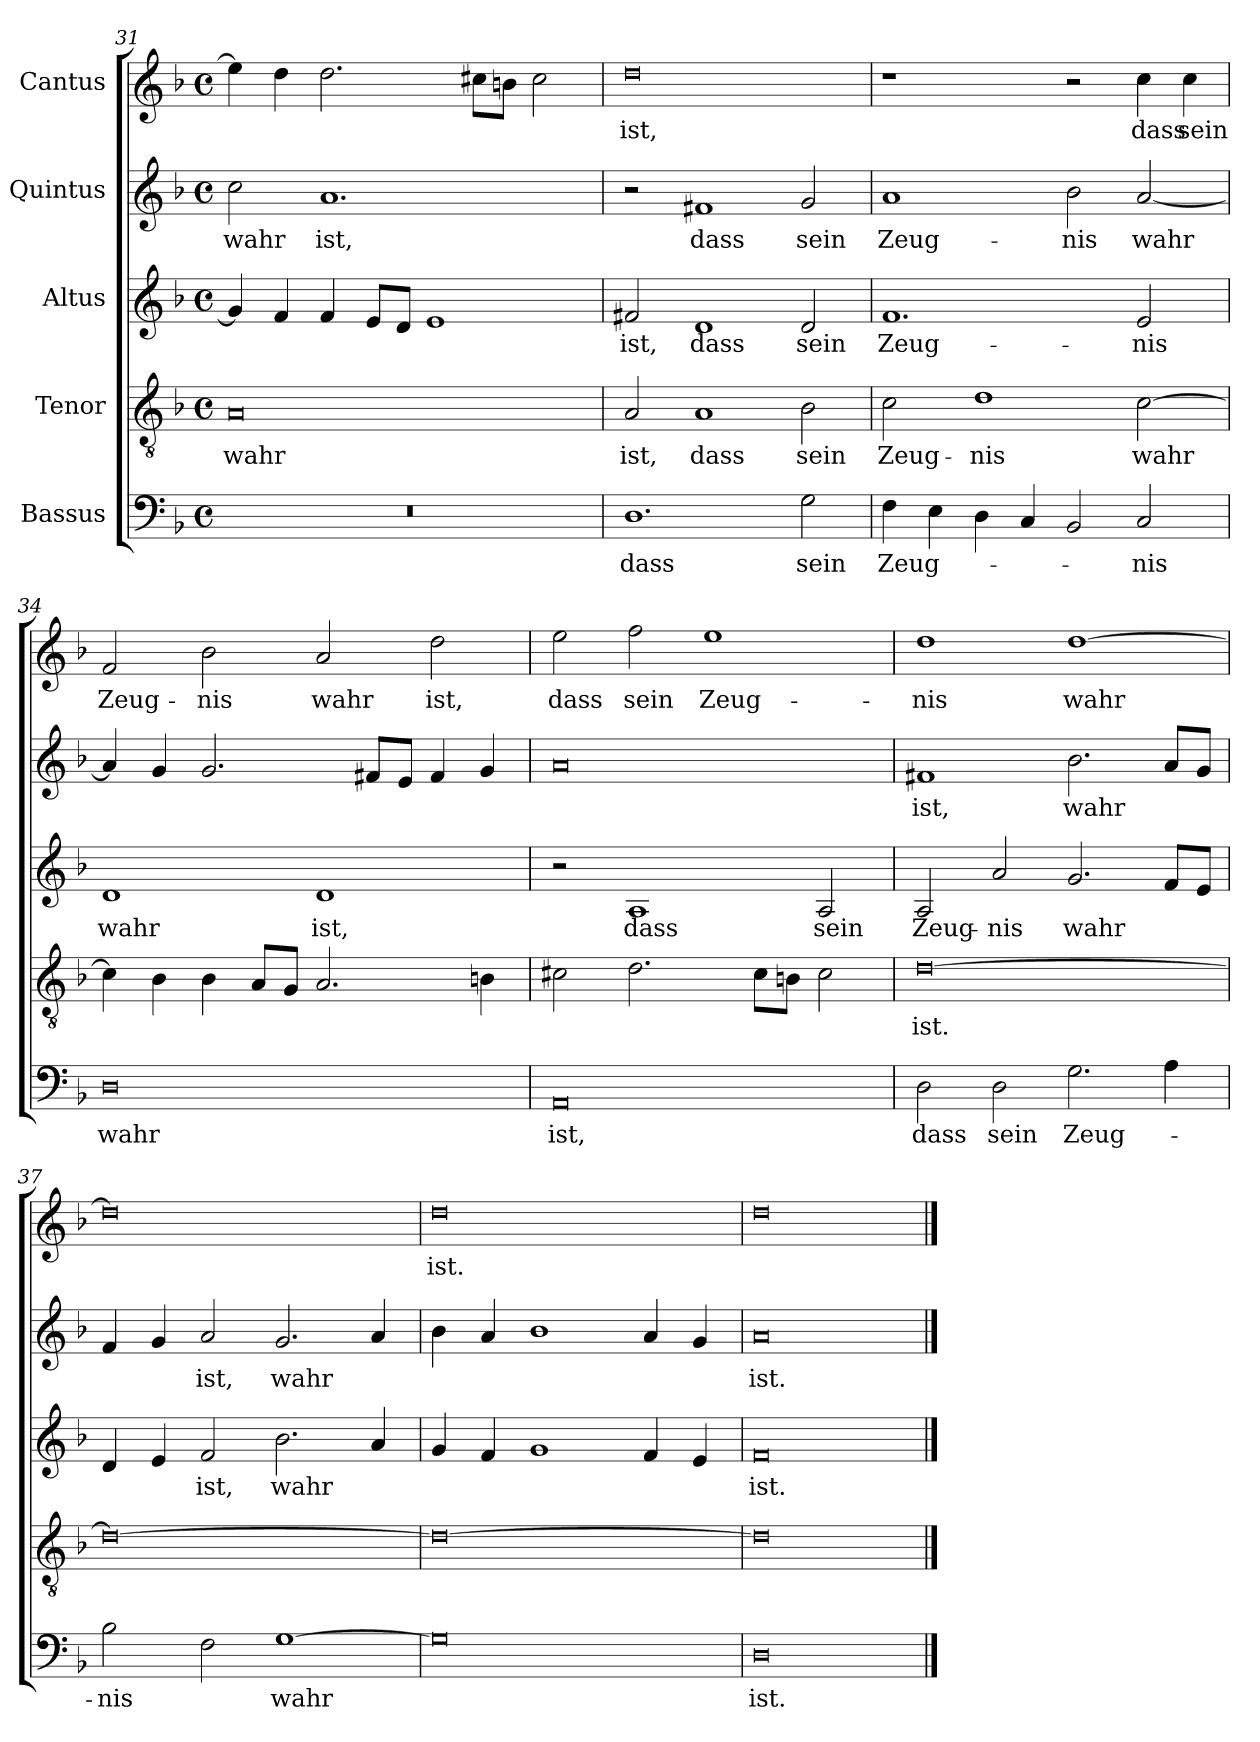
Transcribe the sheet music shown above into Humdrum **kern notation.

**kern	**text	**kern	**text	**kern	**text	**kern	**text	**kern	**text
*part5	*part5	*part4	*part4	*part3	*part3	*part2	*part2	*part1	*part1
*staff5	*staff5	*staff4	*staff4	*staff3	*staff3	*staff2	*staff2	*staff1	*staff1
*I"Bassus	*	*I"Tenor	*	*I"Altus	*	*I"Quintus	*	*I"Cantus	*
!!LO:PB:g=z
*clefF4	*	*clefGv2	*	*clefG2	*	*clefG2	*	*clefG2	*
*k[b-]	*	*k[b-]	*	*k[b-]	*	*k[b-]	*	*k[b-]	*
*M4/2	*	*M4/2	*	*M4/2	*	*M4/2	*	*M4/2	*
*met(c)	*	*met(c)	*	*met(c)	*	*met(c)	*	*met(c)	*
=31	=31	=31	=31	=31	=31	=31	=31	=31	=31
!	!	!	!LO:LY:b	!	!	!	!LO:LY:b	!	!
0r	.	0A	wahr	4g/]	.	2cc\	wahr	4ee\]	.
.	.	.	.	4f/	.	.	.	4dd\	.
!	!	!	!	!	!	!	!LO:LY:b	!	!
.	.	.	.	4f/	.	1.a	ist,	2.dd\	.
.	.	.	.	8e/L	.	.	.	.	.
.	.	.	.	8d/J	.	.	.	.	.
.	.	.	.	1e	.	.	.	.	.
.	.	.	.	.	.	.	.	8cc#X\L	.
.	.	.	.	.	.	.	.	8bn\J	.
.	.	.	.	.	.	.	.	2cc#\	.
=32	=32	=32	=32	=32	=32	=32	=32	=32	=32
!	!LO:LY:b	!	!LO:LY:b	!	!LO:LY:b	!	!	!	!LO:LY:b
1.D	dass	2A/	ist,	2f#X/	ist,	2r	.	0dd	ist,
!	!	!	!LO:LY:b	!	!LO:LY:b	!	!LO:LY:b	!	!
.	.	1A	dass	1d	dass	1f#X	dass	.	.
!	!LO:LY:b	!	!LO:LY:b	!	!LO:LY:b	!	!LO:LY:b	!	!
2G\	sein	2B-\	sein	2d/	sein	2g/	sein	.	.
=33	=33	=33	=33	=33	=33	=33	=33	=33	=33
!	!LO:LY:b	!	!LO:LY:b	!	!LO:LY:b	!	!LO:LY:b	!	!
4F\	Zeug-	2c\	Zeug-	1.f	Zeug-	1a	Zeug-	1r	.
4E\	.	.	.	.	.	.	.	.	.
!	!	!	!LO:LY:b	!	!	!	!	!	!
4D\	.	1d	-nis	.	.	.	.	.	.
4C/	.	.	.	.	.	.	.	.	.
!	!	!	!	!	!	!	!LO:LY:b	!	!
2BB-/	.	.	.	.	.	2b-\	-nis	2r	.
!	!LO:LY:b	!	!LO:LY:b	!	!LO:LY:b	!	!LO:LY:b	!	!LO:LY:b
2C/	-nis	[2c\	wahr	2e/	-nis	[2a/	wahr	4cc\	dass
!	!	!	!	!	!	!	!	!	!LO:LY:b
.	.	.	.	.	.	.	.	4cc\	sein
=34	=34	=34	=34	=34	=34	=34	=34	=34	=34
!	!LO:LY:b	!	!	!	!LO:LY:b	!	!	!	!LO:LY:b
0D	wahr	4c\]	.	1d	wahr	4a/]	.	2f/	Zeug-
.	.	4B-\	.	.	.	4g/	.	.	.
!	!	!	!	!	!	!	!	!	!LO:LY:b
.	.	4B-\	.	.	.	2.g/	.	2b-\	-nis
.	.	8A/L	.	.	.	.	.	.	.
.	.	8G/J	.	.	.	.	.	.	.
!	!	!	!	!	!LO:LY:b	!	!	!	!LO:LY:b
.	.	2.A/	.	1d	ist,	.	.	2a/	wahr
.	.	.	.	.	.	8f#X/L	.	.	.
.	.	.	.	.	.	8e/J	.	.	.
!	!	!	!	!	!	!	!	!	!LO:LY:b
.	.	.	.	.	.	4f#/	.	2dd\	ist,
.	.	4Bn\	.	.	.	4g/	.	.	.
!!LO:LB:g=z
=35	=35	=35	=35	=35	=35	=35	=35	=35	=35
!	!LO:LY:b	!	!	!	!	!	!	!	!LO:LY:b
0AA	ist,	2c#X\	.	2r	.	0a	.	2ee\	dass
!	!	!	!	!	!LO:LY:b	!	!	!	!LO:LY:b
.	.	2.d\	.	1A	dass	.	.	2ff\	sein
!	!	!	!	!	!	!	!	!	!LO:LY:b
.	.	.	.	.	.	.	.	1ee	Zeug-
.	.	8c#\L	.	.	.	.	.	.	.
.	.	8Bn\J	.	.	.	.	.	.	.
!	!	!	!	!	!LO:LY:b	!	!	!	!
.	.	2c#\	.	2A/	sein	.	.	.	.
=36	=36	=36	=36	=36	=36	=36	=36	=36	=36
!	!LO:LY:b	!	!LO:LY:b	!	!LO:LY:b	!	!LO:LY:b	!	!LO:LY:b
2D\	dass	[0d	ist.	2A/	Zeug-	1f#X	ist,	1dd	-nis
!	!LO:LY:b	!	!	!	!LO:LY:b	!	!	!	!
2D\	sein	.	.	2a/	-nis	.	.	.	.
!	!LO:LY:b	!	!	!	!LO:LY:b	!	!LO:LY:b	!	!LO:LY:b
2.G\	Zeug-	.	.	2.g/	wahr	2.b-\	-wahr	[1dd	wahr
4A\	.	.	.	8f/L	.	8a/L	.	.	.
.	.	.	.	8e/J	.	8g/J	.	.	.
=37	=37	=37	=37	=37	=37	=37	=37	=37	=37
!	!LO:LY:b	!	!	!	!	!	!	!	!
2B-\	-nis	0d_	.	4d/	.	4f/	.	0dd]	.
.	.	.	.	4e/	.	4g/	.	.	.
!	!	!	!	!	!LO:LY:b	!	!LO:LY:b	!	!
2F\	.	.	.	2f/	ist,	2a/	ist,	.	.
!	!LO:LY:b	!	!	!	!LO:LY:b	!	!LO:LY:b	!	!
[1G	wahr	.	.	2.b-\	wahr	2.g/	wahr	.	.
.	.	.	.	4a/	.	4a/	.	.	.
=38	=38	=38	=38	=38	=38	=38	=38	=38	=38
!	!	!	!	!	!	!	!	!	!LO:LY:b
0G]	.	0d_	.	4g/	.	4b-\	.	0dd	ist.
.	.	.	.	4f/	.	4a/	.	.	.
.	.	.	.	1g	.	1b-	.	.	.
.	.	.	.	4f/	.	4a/	.	.	.
.	.	.	.	4e/	.	4g/	.	.	.
=39	=39	=39	=39	=39	=39	=39	=39	=39	=39
!	!LO:LY:b	!	!	!	!LO:LY:b	!	!LO:LY:b	!	!
0D	ist.	0d]	.	0f	ist.	0a	ist.	0dd	.
==	==	==	==	==	==	==	==	==	==
*-	*-	*-	*-	*-	*-	*-	*-	*-	*-
